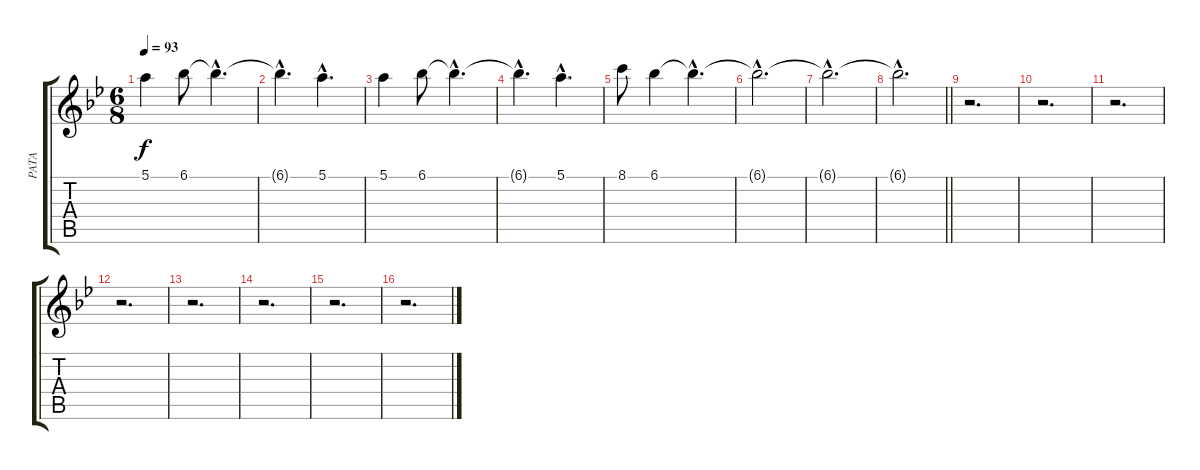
\track ("PATA" "PATA") {instrument electricguitarjazz}
\staff {score tabs}
\tuning (E4 B3 G3 D3 A2 E2) {hide}
\ts (6 8)
\tempo 93
\clef g2
\ks bb
5.1.4{dy f} 6.1.8 6.1{hac t}.4{d} |
6.1{hac t}.4{d} 5.1{hac}.4{d} |
5.1.4 6.1.8 6.1{hac t}.4{d} |
6.1{hac t}.4{d} 5.1{hac}.4{d} |
8.1.8 6.1.4 6.1{hac t}.4{d} |
6.1{hac t}.2{d} |
6.1{hac t}.2{d} |
\barLineRight lightlight
6.1{hac t}.2{d} |
r.2{d} |
r.2{d} |
r.2{d} |
r.2{d} |
r.2{d} |
r.2{d} |
r.2{d} |
r.2{d}
